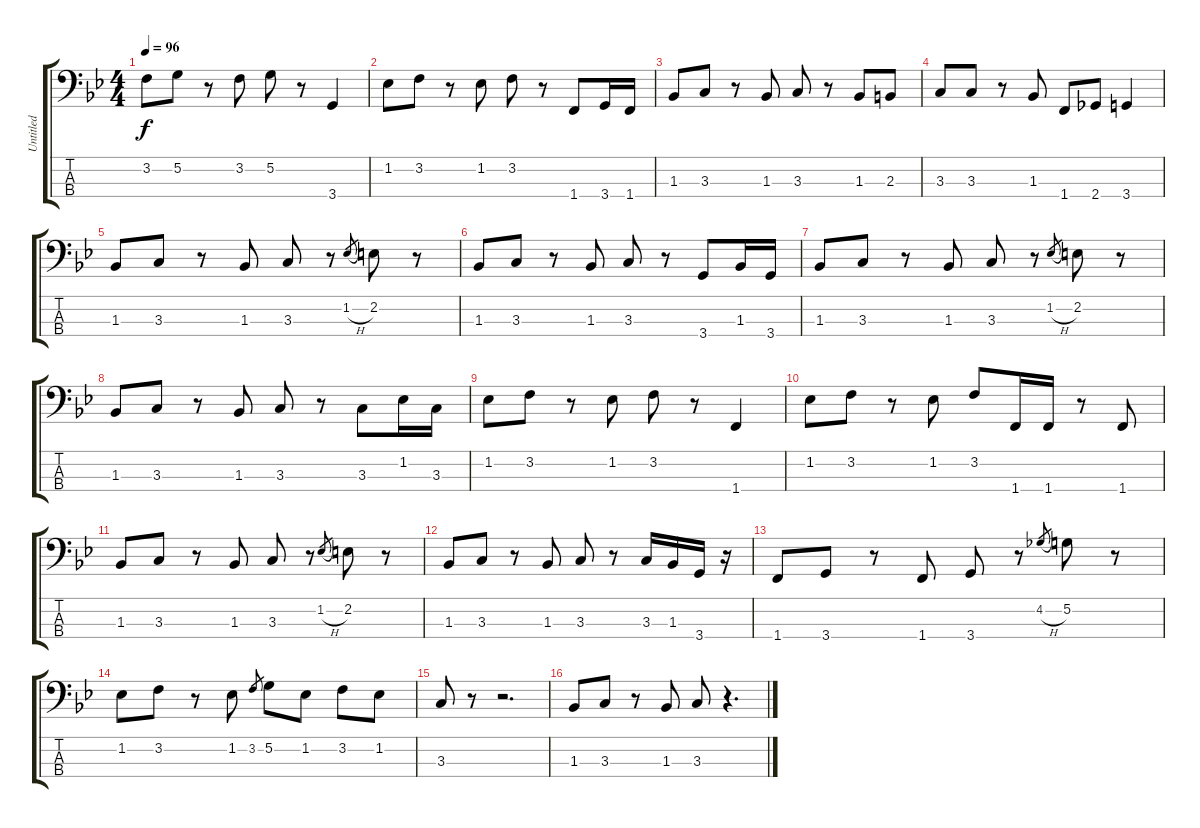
\track ("Untitled" "Untitled") {instrument electricbassfinger}
\staff {score tabs}
\tuning (G2 D2 A1 E1) {hide}
\ts (4 4)
\tempo 96
\clef f4
\ks bb
3.2.8{dy f} 5.2.8 r.8 3.2.8 5.2.8 r.8 3.4.4 |
1.2.8 3.2.8 r.8 1.2.8 3.2.8 r.8 1.4.8 3.4.16 1.4.16 |
1.3.8 3.3.8 r.8 1.3.8 3.3.8 r.8 1.3.8 2.3.8 |
3.3.8 3.3.8 r.8 1.3.8 1.4.8 2.4.8 3.4.4 |
1.3.8 3.3.8 r.8 1.3.8 3.3.8 r.8 1.2{h}.8{gr} 2.2.8 r.8 |
1.3.8 3.3.8 r.8 1.3.8 3.3.8 r.8 3.4.8 1.3.16 3.4.16 |
1.3.8 3.3.8 r.8 1.3.8 3.3.8 r.8 1.2{h}.8{gr} 2.2.8 r.8 |
1.3.8 3.3.8 r.8 1.3.8 3.3.8 r.8 3.3.8 1.2.16 3.3.16 |
1.2.8 3.2.8 r.8 1.2.8 3.2.8 r.8 1.4.4 |
1.2.8 3.2.8 r.8 1.2.8 3.2.8 1.4.16 1.4.16 r.8 1.4.8 |
1.3.8 3.3.8 r.8 1.3.8 3.3.8 r.8 1.2{h}.8{gr} 2.2.8 r.8 |
1.3.8 3.3.8 r.8 1.3.8 3.3.8 r.8 3.3.16 1.3.16 3.4.16 r.16 |
1.4.8 3.4.8 r.8 1.4.8 3.4.8 r.8 4.2{h}.8{gr} 5.2.8 r.8 |
1.2.8 3.2.8 r.8 1.2.8 3.2.8{gr} 5.2.8 1.2.8 3.2.8 1.2.8 |
3.3.8 r.8 r.2{d} |
1.3.8 3.3.8 r.8 1.3.8 3.3.8 r.4{d}
